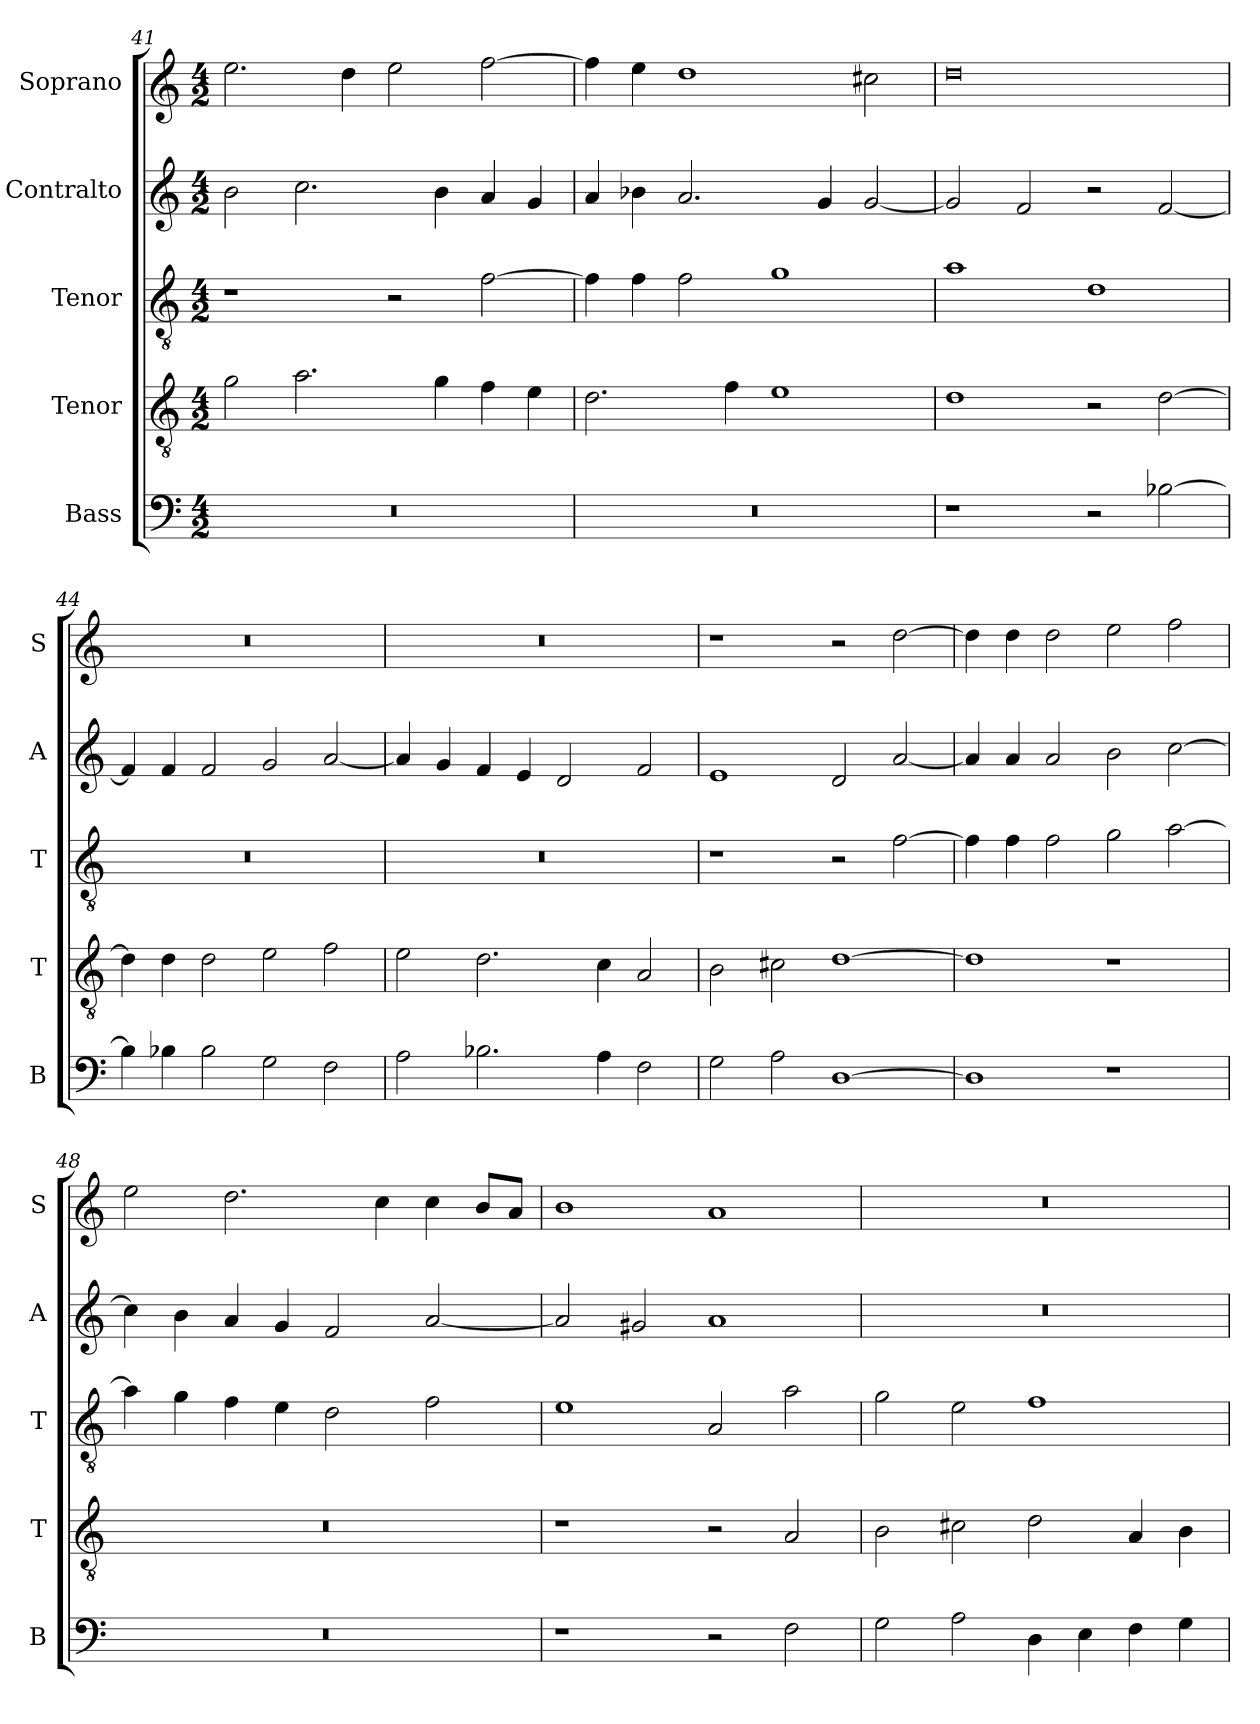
**kern	**kern	**kern	**kern	**kern
*part5	*part4	*part3	*part2	*part1
*staff5	*staff4	*staff3	*staff2	*staff1
*I"Bass	*I"Tenor	*I"Tenor	*I"Contralto	*I"Soprano
*I'B	*I'T	*I'T	*I'A	*I'S
*clefF4	*clefGv2	*clefGv2	*clefG2	*clefG2
*k[]	*k[]	*k[]	*k[]	*k[]
*D:dor	*D:dor	*D:dor	*D:dor	*D:dor
*M4/2	*M4/2	*M4/2	*M4/2	*M4/2
=41	=41	=41	=41	=41
0r	2g	1r	2b	2.ee
.	2.a	.	2.cc	.
.	.	.	.	4dd
.	.	2r	.	2ee
.	4g	.	4b	.
.	4f	[2f	4a	[2ff
.	4e	.	4g	.
=42	=42	=42	=42	=42
0r	2.d	4f]	4a	4ff]
.	.	4f	4b-X	4ee
.	.	2f	2.a	1dd
.	4f	.	.	.
.	1e	1g	.	.
.	.	.	4g	.
.	.	.	[2g	2cc#X
=43	=43	=43	=43	=43
1r	1d	1a	2g]	0dd
.	.	.	2f	.
2r	2r	1d	2r	.
[2B-X	[2d	.	[2f	.
=44	=44	=44	=44	=44
4B-]	4d]	0r	4f]	0r
4B-X	4d	.	4f	.
2B-	2d	.	2f	.
2G	2e	.	2g	.
2F	2f	.	[2a	.
=45	=45	=45	=45	=45
2A	2e	0r	4a]	0r
.	.	.	4g	.
2.B-X	2.d	.	4f	.
.	.	.	4e	.
.	.	.	2d	.
4A	4c	.	.	.
2F	2A	.	2f	.
=46	=46	=46	=46	=46
2G	2B	1r	1e	1r
2A	2c#X	.	.	.
[1D	[1d	2r	2d	2r
.	.	[2f	[2a	[2dd
=47	=47	=47	=47	=47
1D]	1d]	4f]	4a]	4dd]
.	.	4f	4a	4dd
.	.	2f	2a	2dd
1r	1r	2g	2b	2ee
.	.	[2a	[2cc	2ff
=48	=48	=48	=48	=48
0r	0r	4a]	4cc]	2ee
.	.	4g	4b	.
.	.	4f	4a	2.dd
.	.	4e	4g	.
.	.	2d	2f	.
.	.	.	.	4cc
.	.	2f	[2a	4cc
.	.	.	.	8b/L
.	.	.	.	8a/J
=49	=49	=49	=49	=49
1r	1r	1e	2a]	1b
.	.	.	2g#X	.
2r	2r	2A	1a	1a
2F	2A	2a	.	.
=50	=50	=50	=50	=50
2G	2B	2g	0r	0r
2A	2c#X	2e	.	.
4D	2d	1f	.	.
4E	.	.	.	.
4F	4A	.	.	.
4G	4B	.	.	.
=	=	=	=	=
*-	*-	*-	*-	*-
